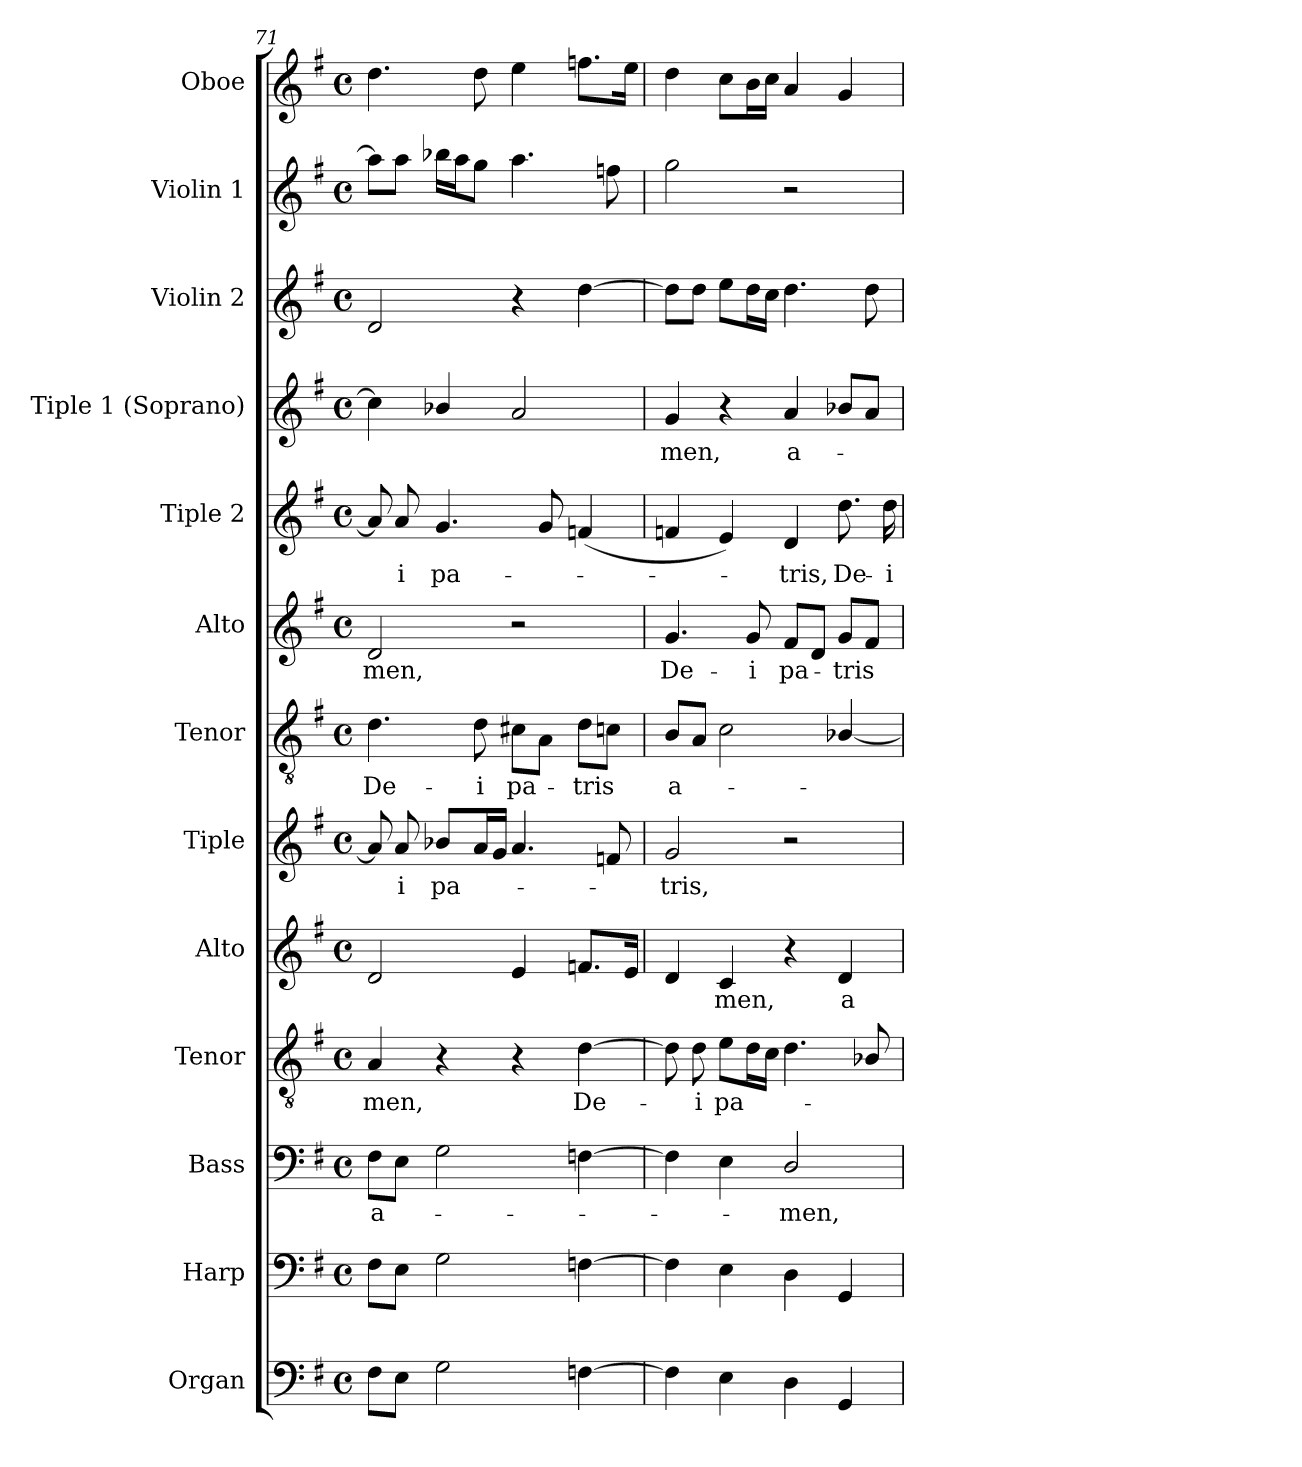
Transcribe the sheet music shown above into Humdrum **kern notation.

**kern	**kern	**kern	**text	**kern	**text	**kern	**text	**kern	**text	**kern	**text	**kern	**text	**kern	**text	**kern	**text	**kern	**kern	**kern
*part13	*part12	*part11	*part11	*part10	*part10	*part9	*part9	*part8	*part8	*part7	*part7	*part6	*part6	*part5	*part5	*part4	*part4	*part3	*part2	*part1
*staff13	*staff12	*staff11	*staff11	*staff10	*staff10	*staff9	*staff9	*staff8	*staff8	*staff7	*staff7	*staff6	*staff6	*staff5	*staff5	*staff4	*staff4	*staff3	*staff2	*staff1
*I"Organ	*I"Harp	*I"Bass	*	*I"Tenor	*	*I"Alto	*	*I"Tiple	*	*I"Tenor	*	*I"Alto	*	*I"Tiple 2	*	*I"Tiple 1 (Soprano)	*	*I"Violin 2	*I"Violin 1	*I"Oboe
*I'Org.	*I'Hp.	*I'B.	*	*I'T.	*	*I'A.	*	*	*	*I'T.	*	*I'A.	*	*	*	*I'S1.	*	*I'Vln. 2	*I'Vln. 1	*I'Ob.
*clefF4	*clefF4	*clefF4	*	*clefGv2	*	*clefG2	*	*clefG2	*	*clefGv2	*	*clefG2	*	*clefG2	*	*clefG2	*	*clefG2	*clefG2	*clefG2
*	*	*	*	*ITrd7c12	*	*	*	*	*	*ITrd7c12	*	*	*	*	*	*	*	*	*	*
*k[f#]	*k[f#]	*k[f#]	*	*k[f#]	*	*k[f#]	*	*k[f#]	*	*k[f#]	*	*k[f#]	*	*k[f#]	*	*k[f#]	*	*k[f#]	*k[f#]	*k[f#]
*G:	*G:	*G:	*	*G:	*	*G:	*	*G:	*	*G:	*	*G:	*	*G:	*	*G:	*	*G:	*G:	*G:
*M4/4	*M4/4	*M4/4	*	*M4/4	*	*M4/4	*	*M4/4	*	*M4/4	*	*M4/4	*	*M4/4	*	*M4/4	*	*M4/4	*M4/4	*M4/4
*met(c)	*met(c)	*met(c)	*	*met(c)	*	*met(c)	*	*met(c)	*	*met(c)	*	*met(c)	*	*met(c)	*	*met(c)	*	*met(c)	*met(c)	*met(c)
=71	=71	=71	=71	=71	=71	=71	=71	=71	=71	=71	=71	=71	=71	=71	=71	=71	=71	=71	=71	=71
!	!	!	!LO:LY:b:color=#000000	!	!	!	!	!	!	!	!	!	!	!	!	!	!	!	!	!
!	!	!	!	!	!LO:LY:b:color=#000000	!	!	!	!	!	!	!	!	!	!	!	!	!	!	!
!	!	!	!	!	!	!	!	!	!	!	!LO:LY:b:color=#000000	!	!	!	!	!	!	!	!	!
!	!	!	!	!	!	!	!	!	!	!	!	!	!LO:LY:b:color=#000000	!	!	!	!	!	!	!
8F#i\L	8F#i\L	8F#i\L	a-	4AAi/	-men,	2di/	.	8ai/]	.	4.Di\	De-	2di/	-men,	8ai/]	.	4cci\]	.	2di/	8aai\L]	4.ddi\
!	!	!	!	!	!	!	!	!	!LO:LY:b:color=#000000	!	!	!	!	!	!	!	!	!	!	!
!	!	!	!	!	!	!	!	!	!	!	!	!	!	!	!LO:LY:b:color=#000000	!	!	!	!	!
8Ei\J	8Ei\J	8Ei\J	.	.	.	.	.	8ai/	-i	.	.	.	.	8ai/	-i	.	.	.	8aai\J	.
!	!	!	!	!	!	!	!	!	!LO:LY:b:color=#000000	!	!	!	!	!	!	!	!	!	!	!
!	!	!	!	!	!	!	!	!	!	!	!	!	!	!	!LO:LY:b:color=#000000	!	!	!	!	!
2Gi\	2Gi\	2Gi\	.	4r	.	.	.	8b-Xi/L	pa-	.	.	.	.	4.gi/	pa-	4b-Xi/	.	.	16bb-Xi\LL	.
.	.	.	.	.	.	.	.	.	.	.	.	.	.	.	.	.	.	.	16aai\J	.
!	!	!	!	!	!	!	!	!	!	!	!LO:LY:b:color=#000000	!	!	!	!	!	!	!	!	!
.	.	.	.	.	.	.	.	16ai/L	.	8Di\	-i	.	.	.	.	.	.	.	8ggi\J	8ddi\
.	.	.	.	.	.	.	.	16gi/JJ	.	.	.	.	.	.	.	.	.	.	.	.
!	!	!	!	!	!	!	!	!	!	!	!LO:LY:b:color=#000000	!	!	!	!	!	!	!	!	!
.	.	.	.	4r	.	4ei/	.	4.ai/	.	8C#Xi\L	pa-	2r	.	.	.	2ai/	.	4r	4.aai\	4eei\
.	.	.	.	.	.	.	.	.	.	8AAi\J	.	.	.	8gi/	.	.	.	.	.	.
!	!	!	!	!	!LO:LY:b:color=#000000	!	!	!	!	!	!	!	!	!	!	!	!	!	!	!
!	!	!	!	!	!	!	!	!	!	!	!LO:LY:b:color=#000000	!	!	!	!	!	!	!	!	!
[4Fni\	[4Fni\	[4Fni\	.	[4Di\	De-	8.fni/L	.	.	.	8Di\L	-tris	.	.	(4fni/	.	.	.	[4ddi\	.	8.ffni\L
.	.	.	.	.	.	.	.	8fni/	.	8Cni\J	.	.	.	.	.	.	.	.	8ffni\	.
.	.	.	.	.	.	16ei/Jk	.	.	.	.	.	.	.	.	.	.	.	.	.	16eei\Jk
=72	=72	=72	=72	=72	=72	=72	=72	=72	=72	=72	=72	=72	=72	=72	=72	=72	=72	=72	=72	=72
!	!	!	!	!	!	!	!	!	!LO:LY:b:color=#000000	!	!	!	!	!	!	!	!	!	!	!
!	!	!	!	!	!	!	!	!	!	!	!LO:LY:b:color=#000000	!	!	!	!	!	!	!	!	!
!	!	!	!	!	!	!	!	!	!	!	!	!	!LO:LY:b:color=#000000	!	!	!	!	!	!	!
!	!	!	!	!	!	!	!	!	!	!	!	!	!	!	!	!	!LO:LY:b:color=#000000	!	!	!
4Fi\]	4Fi\]	4Fi\]	.	8Di\]	.	4di/	.	2gi/	-tris,	8BBi/L	a-	4.gi/	De-	4fni/	.	4gi/	-men,	8ddi\L]	2ggi\	4ddi\
!	!	!	!	!	!LO:LY:b:color=#000000	!	!	!	!	!	!	!	!	!	!	!	!	!	!	!
.	.	.	.	8Di\	-i	.	.	.	.	8AAi/J	.	.	.	.	.	.	.	8ddi\J	.	.
!	!	!	!	!	!LO:LY:b:color=#000000	!	!	!	!	!	!	!	!	!	!	!	!	!	!	!
!	!	!	!	!	!	!	!LO:LY:b:color=#000000	!	!	!	!	!	!	!	!	!	!	!	!	!
4Ei\	4Ei\	4Ei\	.	8Ei\L	pa-	4ci/	-men,	.	.	2Ci\	.	.	.	4ei/)	.	4r	.	8eei\L	.	8cci\L
!	!	!	!	!	!	!	!	!	!	!	!	!	!LO:LY:b:color=#000000	!	!	!	!	!	!	!
.	.	.	.	16Di\L	.	.	.	.	.	.	.	8gi/	-i	.	.	.	.	16ddi\L	.	16bi\L
.	.	.	.	16Ci\JJ	.	.	.	.	.	.	.	.	.	.	.	.	.	16cci\JJ	.	16cci\JJ
!	!	!	!LO:LY:b:color=#000000	!	!	!	!	!	!	!	!	!	!	!	!	!	!	!	!	!
!	!	!	!	!	!	!	!	!	!	!	!	!	!LO:LY:b:color=#000000	!	!	!	!	!	!	!
!	!	!	!	!	!	!	!	!	!	!	!	!	!	!	!LO:LY:b:color=#000000	!	!	!	!	!
!	!	!	!	!	!	!	!	!	!	!	!	!	!	!	!	!	!LO:LY:b:color=#000000	!	!	!
4Di\	4Di\	2Di/	-men,	4.Di\	.	4r	.	2r	.	.	.	8f#i/L	pa-	4di/	-tris,	4ai/	a-	4.ddi\	2r	4ai/
.	.	.	.	.	.	.	.	.	.	.	.	8di/J	.	.	.	.	.	.	.	.
!	!	!	!	!	!	!	!LO:LY:b:color=#000000	!	!	!	!	!	!	!	!	!	!	!	!	!
!	!	!	!	!	!	!	!	!	!	!	!	!	!LO:LY:b:color=#000000	!	!	!	!	!	!	!
!	!	!	!	!	!	!	!	!	!	!	!	!	!	!	!LO:LY:b:color=#000000	!	!	!	!	!
4GGi/	4GGi/	.	.	.	.	4di/	a-	.	.	[4BB-Xi/	.	8gi/L	-tris	8.ddi\	De-	8b-Xi/L	.	.	.	4gi/
.	.	.	.	8BB-Xi/	.	.	.	.	.	.	.	8f#i/J	.	.	.	8ai/J	.	8ddi\	.	.
!	!	!	!	!	!	!	!	!	!	!	!	!	!	!	!LO:LY:b:color=#000000	!	!	!	!	!
.	.	.	.	.	.	.	.	.	.	.	.	.	.	16ddi\	-i	.	.	.	.	.
=	=	=	=	=	=	=	=	=	=	=	=	=	=	=	=	=	=	=	=	=
*-	*-	*-	*-	*-	*-	*-	*-	*-	*-	*-	*-	*-	*-	*-	*-	*-	*-	*-	*-	*-
